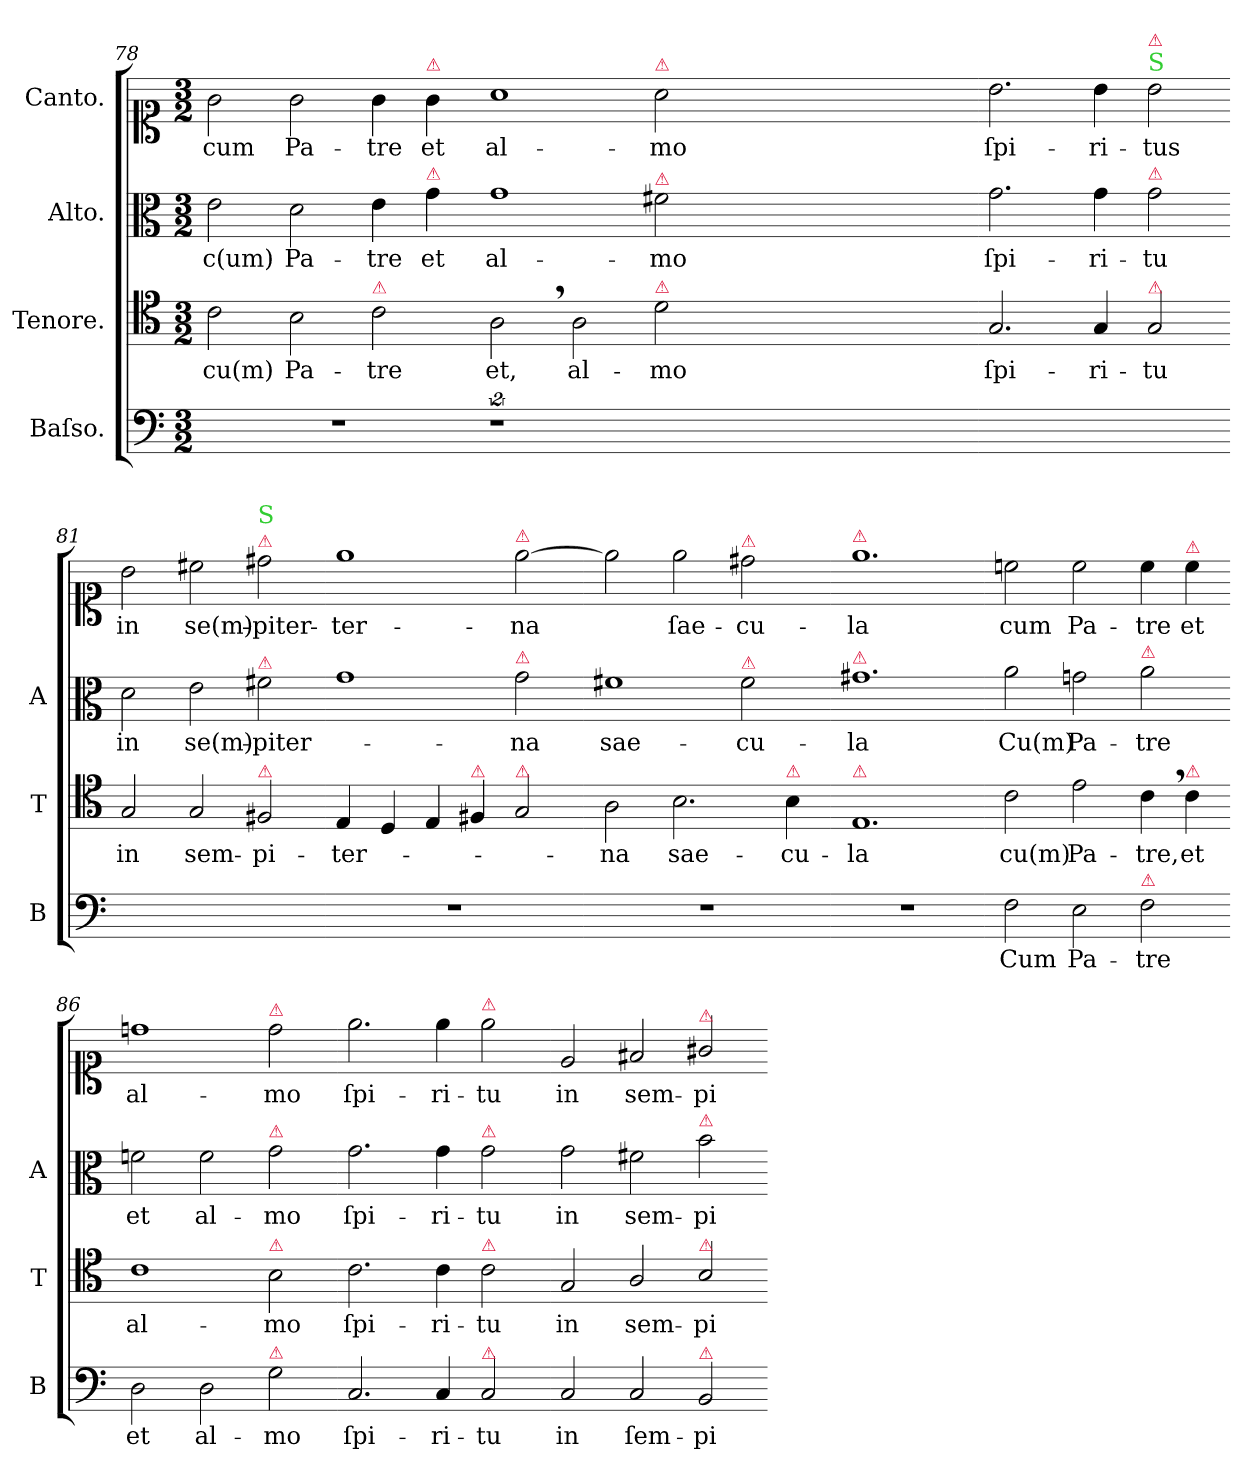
**kern	**text	**kern	**text	**kern	**text	**kern	**text
*part4	*part4	*part3	*part3	*part2	*part2	*part1	*part1
*staff4	*staff4	*staff3	*staff3	*staff2	*staff2	*staff1	*staff1
*I"Baſso.	*	*I"Tenore.	*	*I"Alto.	*	*I"Canto.	*
*I'B	*	*I'T	*	*I'A	*	*	*
*clefF4	*	*clefC4	*	*clefC3	*	*clefC1	*
*k[]	*	*k[]	*	*k[]	*	*k[]	*
*M3/2	*	*M3/2	*	*M3/2	*	*M3/2	*
=78	=78	=78	=78	=78	=78	=78	=78
1.r	.	2c\	cu(m)	2e\	c(um)	2g\	cum
.	.	2B\	Pa-	2d\	Pa-	2g\	Pa-
!	!	!LO:TX:a:color=crimson:t=⚠	!	!	!	!	!
.	.	2c\	-tre	4e\	-tre	4g\	-tre
!	!	!	!	!	!	!LO:TX:a:color=crimson:t=⚠	!
!	!	!	!	!LO:TX:a:color=crimson:t=⚠	!	!	!
.	.	.	.	4g\	et	4g\	et
=79-	=79-	=79-	=79-	=79-	=79-	=79-	=79-
2%9r	.	2A,\	et,	1g	al-	1a	al-
.	.	2A\	al-	.	.	.	.
!	!	!	!	!	!	!LO:TX:a:color=crimson:t=⚠	!
!	!	!	!	!LO:TX:a:color=crimson:t=⚠	!	!	!
!	!	!LO:TX:a:color=crimson:t=⚠	!	!	!	!	!
.	.	2d\	-mo	2f#X\	-mo	2a\	-mo
.	.	0.ryy	.	0.ryy	.	0.ryy	.
=80-	=80-	=80-	=80-	=80-	=80-	=80-	=80-
1.ryy	.	2.G/	ſpi-	2.g\	ſpi-	2.b\	ſpi-
.	.	4G/	-ri-	4g\	-ri-	4b\	-ri-
!	!	!	!	!	!	!LO:TX:a:color=limegreen:t=S	!
!	!	!	!	!	!	!LO:TX:a:color=crimson:t=⚠	!
!	!	!	!	!LO:TX:a:color=crimson:t=⚠	!	!	!
!	!	!LO:TX:a:color=crimson:t=⚠	!	!	!	!	!
.	.	2G/	-tu	2g\	-tu	2b\	-tus
=81-	=81-	=81-	=81-	=81-	=81-	=81-	=81-
1.ryy	.	2G/	in	2d\	in	2b\	in
.	.	2G/	sem-	2e\	se(m)-	2cc#X\	se(m)-
!	!	!	!	!	!	!LO:TX:a:color=crimson:t=⚠	!
!	!	!	!	!	!	!LO:TX:a:color=limegreen:t=S	!
!	!	!	!	!LO:TX:a:color=crimson:t=⚠	!	!	!
!	!	!LO:TX:a:color=crimson:t=⚠	!	!	!	!	!
.	.	2F#X/	-pi-	2f#X\	-piter-	2dd#X\	-piter-
=82-	=82-	=82-	=82-	=82-	=82-	=82-	=82-
1.r	.	4E/	-ter-	1g	.	1ee	-ter-
.	.	4D/	.	.	.	.	.
.	.	4E/	.	.	.	.	.
!	!	!LO:TX:a:color=crimson:t=⚠	!	!	!	!	!
.	.	4F#X/	.	.	.	.	.
!	!	!	!	!	!	!LO:TX:a:color=crimson:t=⚠	!
!	!	!	!	!LO:TX:a:color=crimson:t=⚠	!	!	!
!	!	!LO:TX:a:color=crimson:t=⚠	!	!	!	!	!
.	.	2G/	.	2g\	-na	[2ee\	-na
=83-	=83-	=83-	=83-	=83-	=83-	=83-	=83-
1.r	.	2A\	-na	1f#X	sae-	2ee]	.
.	.	2.B\	sae-	.	.	2ee\	ſae-
!	!	!	!	!	!	!LO:TX:a:color=crimson:t=⚠	!
!	!	!	!	!LO:TX:a:color=crimson:t=⚠	!	!	!
.	.	.	.	2f#\	-cu-	2dd#X\	-cu-
!	!	!LO:TX:a:color=crimson:t=⚠	!	!	!	!	!
.	.	4B\	-cu-	.	.	.	.
=84-	=84-	=84-	=84-	=84-	=84-	=84-	=84-
!	!	!	!	!	!	!LO:TX:a:color=crimson:t=⚠	!
!	!	!	!	!LO:TX:a:color=crimson:t=⚠	!	!	!
!	!	!LO:TX:a:color=crimson:t=⚠	!	!	!	!	!
1.r	.	1.E	-la	1.g#X	-la	1.ee	-la
=85-	=85-	=85-	=85-	=85-	=85-	=85-	=85-
2F\	Cum	2c\	cu(m)	2a\	Cu(m)	2ccn\	cum
2E\	Pa-	2e\	Pa-	2gn\	Pa-	2cc\	Pa-
!	!	!	!	!LO:TX:a:color=crimson:t=⚠	!	!	!
!LO:TX:a:color=crimson:t=⚠	!	!	!	!	!	!	!
2F\	-tre	4c,\	-tre,	2a\	-tre	4cc\	-tre
!	!	!	!	!	!	!LO:TX:a:color=crimson:t=⚠	!
!	!	!LO:TX:a:color=crimson:t=⚠	!	!	!	!	!
.	.	4c\	et	.	.	4cc\	et
=86-	=86-	=86-	=86-	=86-	=86-	=86-	=86-
2D\	et	1c	al-	2fn\	et	1ddn	al-
2D\	al-	.	.	2f\	al-	.	.
!	!	!	!	!	!	!LO:TX:a:color=crimson:t=⚠	!
!	!	!	!	!LO:TX:a:color=crimson:t=⚠	!	!	!
!	!	!LO:TX:a:color=crimson:t=⚠	!	!	!	!	!
!LO:TX:a:color=crimson:t=⚠	!	!	!	!	!	!	!
2G\	-mo	2B\	-mo	2g\	-mo	2dd\	-mo
=87-	=87-	=87-	=87-	=87-	=87-	=87-	=87-
2.C/	ſpi-	2.c\	ſpi-	2.g\	ſpi-	2.ee\	ſpi-
4C/	-ri-	4c\	-ri-	4g\	-ri-	4ee\	-ri-
!	!	!	!	!	!	!LO:TX:a:color=crimson:t=⚠	!
!	!	!	!	!LO:TX:a:color=crimson:t=⚠	!	!	!
!	!	!LO:TX:a:color=crimson:t=⚠	!	!	!	!	!
!LO:TX:a:color=crimson:t=⚠	!	!	!	!	!	!	!
2C/	-tu	2c\	-tu	2g\	-tu	2ee\	-tu
=88-	=88-	=88-	=88-	=88-	=88-	=88-	=88-
2C/	in	2G/	in	2g\	in	2e/	in
2C/	ſem-	2A/	sem-	2f#X\	sem-	2f#X/	sem-
!	!	!	!	!	!	!LO:TX:a:color=crimson:t=⚠	!
!	!	!	!	!LO:TX:a:color=crimson:t=⚠	!	!	!
!	!	!LO:TX:a:color=crimson:t=⚠	!	!	!	!	!
!LO:TX:a:color=crimson:t=⚠	!	!	!	!	!	!	!
2BB/	-pi-	2B/	-pi-	2b\	-pi-	2g#X/	-pi-
=-	=-	=-	=-	=-	=-	=-	=-
*-	*-	*-	*-	*-	*-	*-	*-
